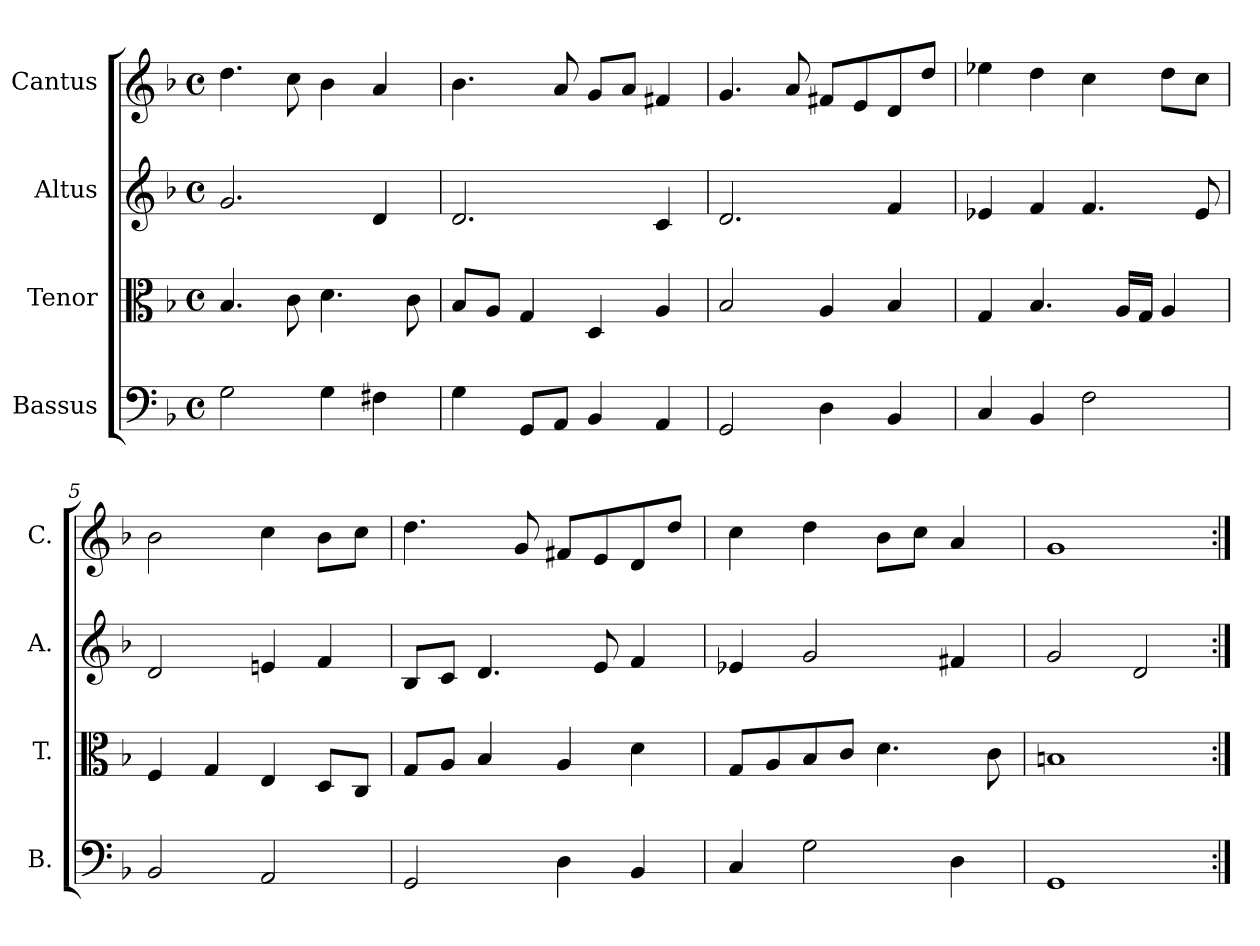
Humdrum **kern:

**kern	**kern	**kern	**kern
*part4	*part3	*part2	*part1
*staff4	*staff3	*staff2	*staff1
*I"Bassus	*I"Tenor	*I"Altus	*I"Cantus
*I'B.	*I'T.	*I'A.	*I'C.
*clefF4	*clefC3	*clefG2	*clefG2
*k[b-]	*k[b-]	*k[b-]	*k[b-]
*d:	*d:	*d:	*d:
*M4/4	*M4/4	*M4/4	*M4/4
*met(c)	*met(c)	*met(c)	*met(c)
=1	=1	=1	=1
2G\	4.B-/	2.g/	4.dd\
.	8c\	.	8cc\
4G\	4.d\	.	4b-\
4F#X\	.	4d/	4a/
.	8c\	.	.
=2	=2	=2	=2
4G\	8B-/L	2.d/	4.b-\
.	8A/J	.	.
8GG/L	4G/	.	.
8AA/J	.	.	8a/
4BB-/	4D/	.	8g/L
.	.	.	8a/J
4AA/	4A/	4c/	4f#X/
=3	=3	=3	=3
2GG/	2B-/	2.d/	4.g/
.	.	.	8a/
4D\	4A/	.	8f#X/L
.	.	.	8e/
4BB-/	4B-/	4f/	8d/
.	.	.	8dd/J
=4	=4	=4	=4
4C/	4G/	4e-X/	4ee-X\
4BB-/	4.B-/	4f/	4dd\
2F\	.	4.f/	4cc\
.	16A/LL	.	.
.	16G/JJ	.	.
.	4A/	.	8dd\L
.	.	8e-/	8cc\J
=5	=5	=5	=5
2BB-/	4F/	2d/	2b-\
.	4G/	.	.
2AA/	4E/	4en/	4cc\
.	8D/L	4f/	8b-\L
.	8C/J	.	8cc\J
=6	=6	=6	=6
2GG/	8G/L	8B-/L	4.dd\
.	8A/J	8c/J	.
.	4B-/	4.d/	.
.	.	.	8g/
4D\	4A/	.	8f#X/L
.	.	8e/	8e/
4BB-/	4d\	4f/	8d/
.	.	.	8dd/J
=7	=7	=7	=7
4C/	8G/L	4e-X/	4cc\
.	8A/	.	.
2G\	8B-/	2g/	4dd\
.	8c/J	.	.
.	4.d\	.	8b-\L
.	.	.	8cc\J
4D\	.	4f#X/	4a/
.	8c\	.	.
=8	=8	=8	=8
1GG/	1Bn/	2g/	1g/
.	.	2d/	.
=:|!	=:|!	=:|!	=:|!
*-	*-	*-	*-
